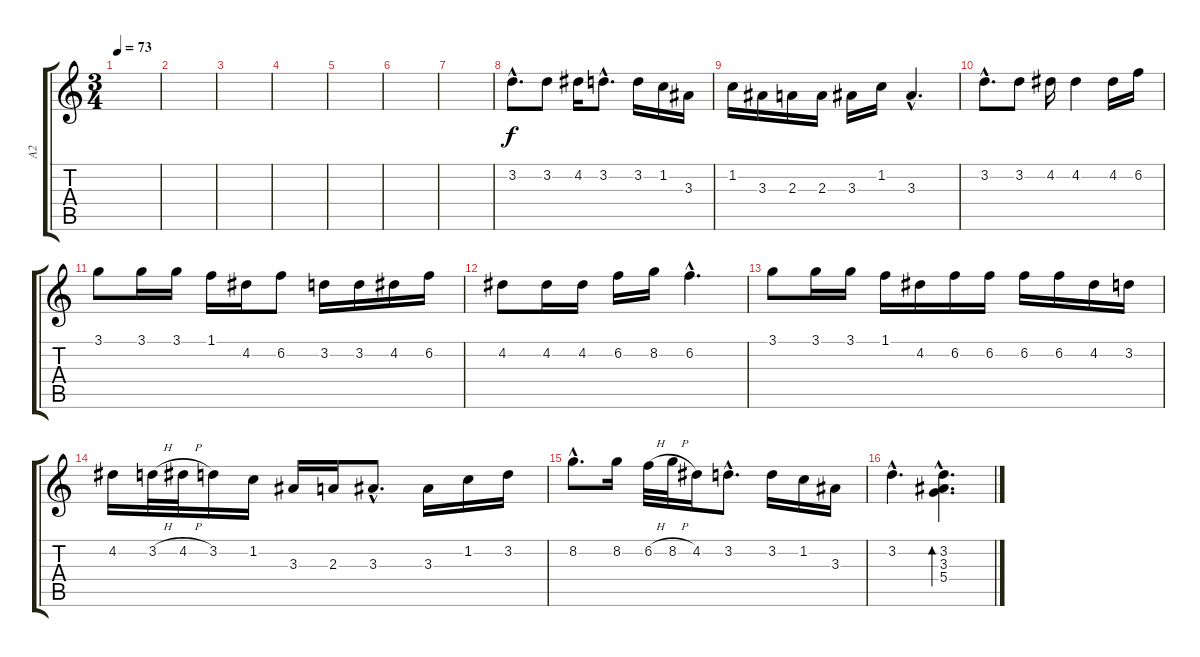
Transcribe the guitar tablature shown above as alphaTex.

\track ("A2" "A2") {instrument acousticguitarnylon}
\staff {score tabs}
\tuning (E4 B3 G3 D3 A2 E2) {hide}
\ts (3 4)
\tempo 73
\clef g2
\ks c
|
|
|
|
|
|
|
\section ("" "")
3.2{hac}.8{d} 3.2.8 4.2.16 3.2{hac}.8{d} 3.2.16 1.2.16 3.3.16 |
1.2.16 3.3.16 2.3.16 2.3.16 3.3.16 1.2.16 3.3{hac}.4{d} |
3.2{hac}.8{d} 3.2.8 4.2.16 4.2.4 4.2.16 6.2.16 |
3.1.8 3.1.16 3.1.16 1.1.16 4.2.16 6.2.8 3.2.16 3.2.16 4.2.16 6.2.16 |
4.2.8 4.2.16 4.2.16 6.2.16 8.2.16 6.2{hac}.4{d} |
3.1.8 3.1.16 3.1.16 1.1.16 4.2.16 6.2.16 6.2.16 6.2.16 6.2.16 4.2.16 3.2.16 |
4.2.16 3.2{h}.32 4.2{h}.32 3.2.16 1.2.16 3.3.16 2.3.16 3.3{hac}.8{d} 3.3.16 1.2.16 3.2.16 |
8.2{hac}.8{d} 8.2.16 6.2{h}.32 8.2{h}.32 4.2.16 3.2{hac}.8{d} 3.2.16 1.2.16 3.3.16 |
3.2{hac}.4{d} (3.2{hac} 3.3{hac} 5.4{hac}).4{d bd 60}
